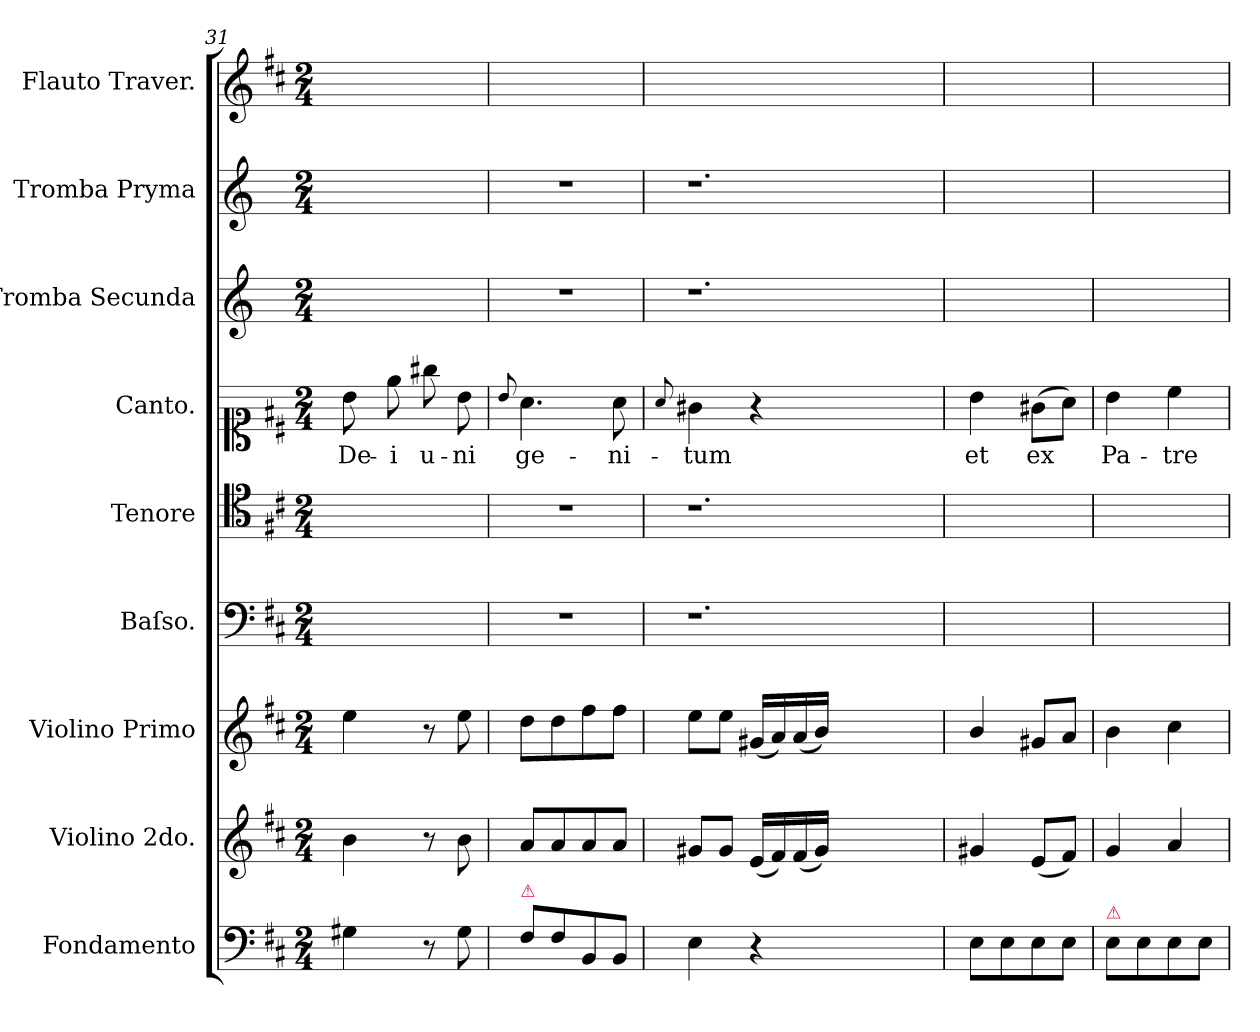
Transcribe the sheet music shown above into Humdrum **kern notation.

**kern	**kern	**kern	**kern	**kern	**kern	**text	**kern	**kern	**kern
*part9	*part8	*part7	*part6	*part5	*part4	*part4	*part3	*part2	*part1
*staff9	*staff8	*staff7	*staff6	*staff5	*staff4	*staff4	*staff3	*staff2	*staff1
*I"Fondamento	*I"Violino 2do.	*I"Violino Primo	*I"Baſso.	*I"Tenore	*I"Canto.	*	*I"Tromba Secunda	*I"Tromba Pryma	*I"Flauto Traver.
*I'B.c.	*I'V-no II	*I'V-no I	*I'B.	*I'T.	*I'C.	*	*I'Tr-ba II	*I'Tr-ba I	*I'Fl.
*clefF4	*clefG2	*clefG2	*clefF4	*clefC4	*clefC1	*	*clefG2	*clefG2	*clefG2
*	*	*	*	*	*	*	*ITrd-1c-2	*ITrd-1c-2	*
*k[f#c#]	*k[f#c#]	*k[f#c#]	*k[f#c#]	*k[f#c#]	*k[f#c#]	*	*k[f#c#]	*k[f#c#]	*k[f#c#]
*M2/4	*M2/4	*M2/4	*M2/4	*M2/4	*M2/4	*	*M2/4	*M2/4	*M2/4
=31	=31	=31	=31	=31	=31	=31	=31	=31	=31
4G#X\	4b\	4ee\	2ryy	2ryy	8b\	De-	2ryy	2ryy	2ryy
.	.	.	.	.	8ee\	-i	.	.	.
8r	8r	8r	.	.	8gg#X\	u-	.	.	.
8G#\	8b\	8ee\	.	.	8b\	-ni	.	.	.
=32	=32	=32	=32	=32	=32	=32	=32	=32	=32
.	.	.	.	.	8qqb/	.	.	.	.
!LO:TX:a:color=crimson:t=⚠	!	!	!	!	!	!	!	!	!
8F#\L	8a/L	8dd\L	2rF	2rc	4.a\	ge-	2rdd	2rdd	2ryy
8F#\	8a/	8dd\	.	.	.	.	.	.	.
8BB/	8a/	8ff#\	.	.	.	.	.	.	.
8BB/J	8a/J	8ff#\J	.	.	8a\	-ni-	.	.	.
=33	=33	=33	=33	=33	=33	=33	=33	=33	=33
.	.	.	.	.	8qqa/	.	.	.	.
4E\	8g#X/L	8ee\L	1.rF	1.rc	4g#X\	-tum	1.rdd	1.rdd	2ryy
.	8g#/J	8ee\J	.	.	.	.	.	.	.
4r	(<16e/LL	(<16g#X/LL	.	.	4r	.	.	.	.
.	16f#/)	16a/)	.	.	.	.	.	.	.
.	(<16f#/	(<16a/	.	.	.	.	.	.	.
.	16g#/JJ)	16b/JJ)	.	.	.	.	.	.	.
1ryy	1ryy	1ryy	.	.	1ryy	.	.	.	1ryy
=34	=34	=34	=34	=34	=34	=34	=34	=34	=34
8E\L	4g#X/	4b/	2ryy	2ryy	4b\	et	2ryy	2ryy	2ryy
8E\	.	.	.	.	.	.	.	.	.
8E\	(<8e/L	8g#X/L	.	.	(>8g#X\L	ex	.	.	.
8E\J	8f#/J)	8a/J	.	.	8a\J)	.	.	.	.
=35	=35	=35	=35	=35	=35	=35	=35	=35	=35
!LO:TX:a:color=crimson:t=⚠	!	!	!	!	!	!	!	!	!
8E\L	4g/	4b\	2ryy	2ryy	4b\	Pa-	2ryy	2ryy	2ryy
8E\	.	.	.	.	.	.	.	.	.
8E\	4a/	4cc#\	.	.	4cc#\	-tre	.	.	.
8E\J	.	.	.	.	.	.	.	.	.
=	=	=	=	=	=	=	=	=	=
*-	*-	*-	*-	*-	*-	*-	*-	*-	*-
